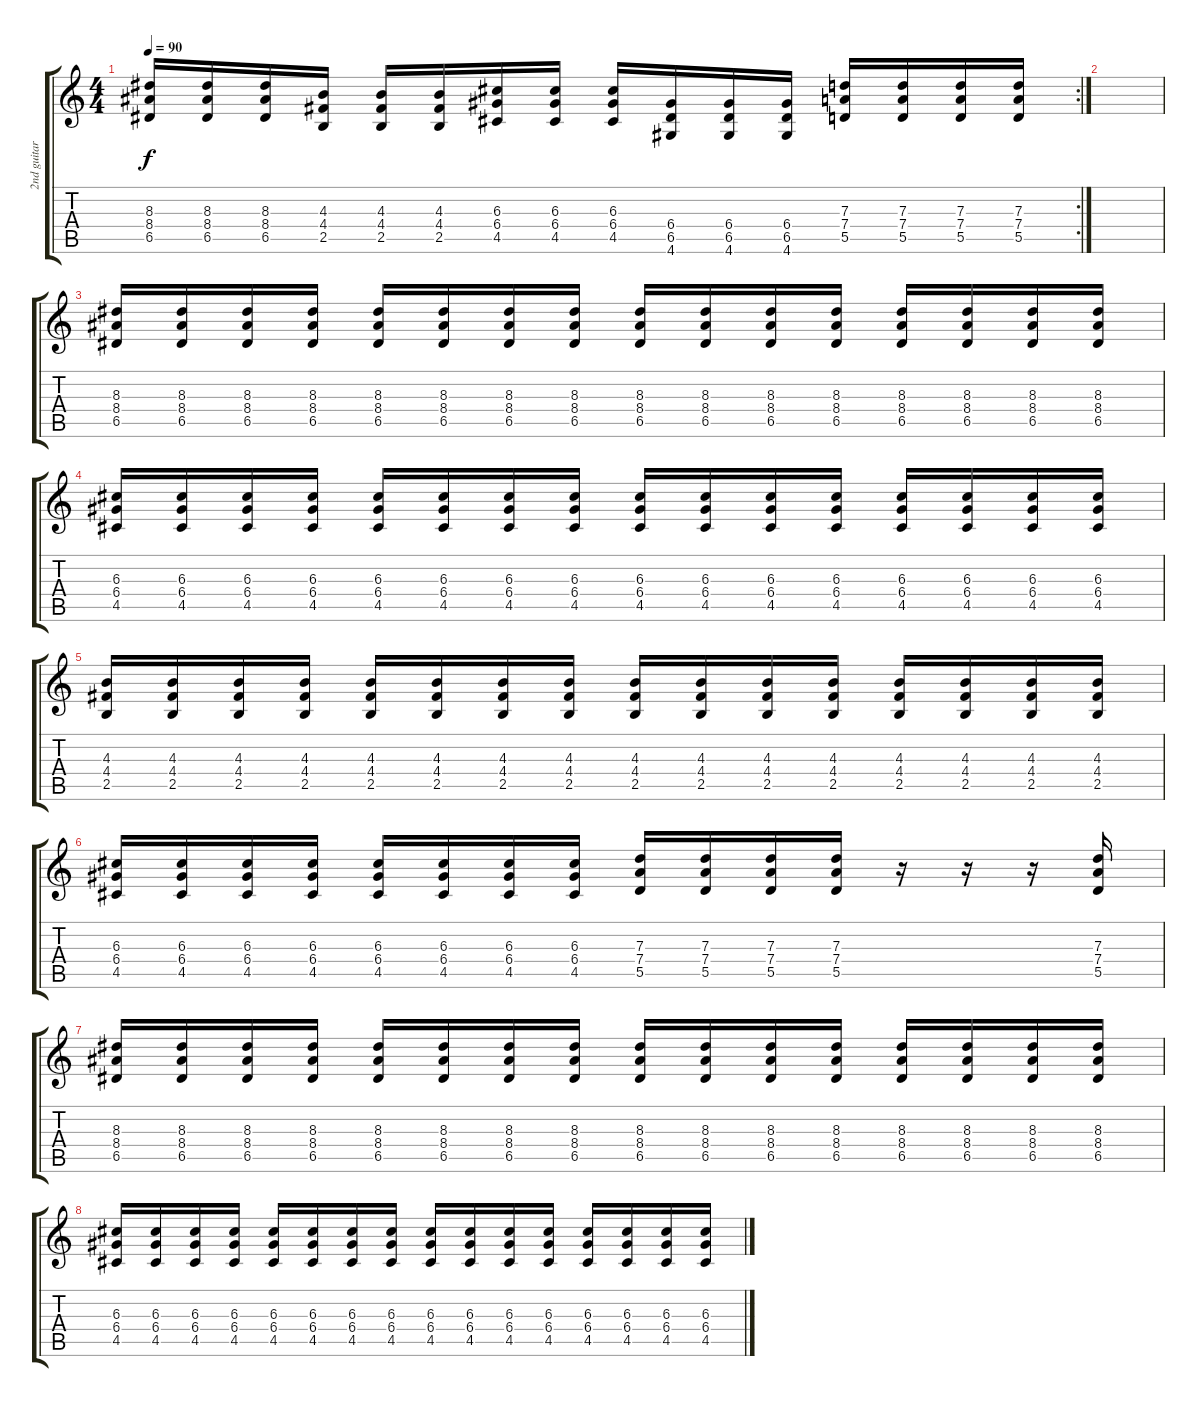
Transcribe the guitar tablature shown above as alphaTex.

\track ("2nd guitar" "2nd guitar") {instrument overdrivenguitar}
\staff {score tabs}
\tuning (E4 B3 G3 D3 A2 E2) {hide}
\rc 2
\ts (4 4)
\tempo 90
\clef g2
\ks c
(8.3 8.4 6.5).16{dy f} (8.3 8.4 6.5).16 (8.3 8.4 6.5).16 (4.3 4.4 2.5).16 (4.3 4.4 2.5).16 (4.3 4.4 2.5).16 (6.3 6.4 4.5).16 (6.3 6.4 4.5).16 (6.3 6.4 4.5).16 (6.4 6.5 4.6).16 (6.4 6.5 4.6).16 (6.4 6.5 4.6).16 (7.3 7.4 5.5).16 (7.3 7.4 5.5).16 (7.3 7.4 5.5).16 (7.3 7.4 5.5).16 |
|
(8.3 8.4 6.5).16 (8.3 8.4 6.5).16 (8.3 8.4 6.5).16 (8.3 8.4 6.5).16 (8.3 8.4 6.5).16 (8.3 8.4 6.5).16 (8.3 8.4 6.5).16 (8.3 8.4 6.5).16 (8.3 8.4 6.5).16 (8.3 8.4 6.5).16 (8.3 8.4 6.5).16 (8.3 8.4 6.5).16 (8.3 8.4 6.5).16 (8.3 8.4 6.5).16 (8.3 8.4 6.5).16 (8.3 8.4 6.5).16 |
(6.3 6.4 4.5).16 (6.3 6.4 4.5).16 (6.3 6.4 4.5).16 (6.3 6.4 4.5).16 (6.3 6.4 4.5).16 (6.3 6.4 4.5).16 (6.3 6.4 4.5).16 (6.3 6.4 4.5).16 (6.3 6.4 4.5).16 (6.3 6.4 4.5).16 (6.3 6.4 4.5).16 (6.3 6.4 4.5).16 (6.3 6.4 4.5).16 (6.3 6.4 4.5).16 (6.3 6.4 4.5).16 (6.3 6.4 4.5).16 |
(4.3 4.4 2.5).16 (4.3 4.4 2.5).16 (4.3 4.4 2.5).16 (4.3 4.4 2.5).16 (4.3 4.4 2.5).16 (4.3 4.4 2.5).16 (4.3 4.4 2.5).16 (4.3 4.4 2.5).16 (4.3 4.4 2.5).16 (4.3 4.4 2.5).16 (4.3 4.4 2.5).16 (4.3 4.4 2.5).16 (4.3 4.4 2.5).16 (4.3 4.4 2.5).16 (4.3 4.4 2.5).16 (4.3 4.4 2.5).16 |
(6.3 6.4 4.5).16 (6.3 6.4 4.5).16 (6.3 6.4 4.5).16 (6.3 6.4 4.5).16 (6.3 6.4 4.5).16 (6.3 6.4 4.5).16 (6.3 6.4 4.5).16 (6.3 6.4 4.5).16 (7.3 7.4 5.5).16 (7.3 7.4 5.5).16 (7.3 7.4 5.5).16 (7.3 7.4 5.5).16 r.16 r.16 r.16 (7.3 7.4 5.5).16 |
(8.3 8.4 6.5).16 (8.3 8.4 6.5).16 (8.3 8.4 6.5).16 (8.3 8.4 6.5).16 (8.3 8.4 6.5).16 (8.3 8.4 6.5).16 (8.3 8.4 6.5).16 (8.3 8.4 6.5).16 (8.3 8.4 6.5).16 (8.3 8.4 6.5).16 (8.3 8.4 6.5).16 (8.3 8.4 6.5).16 (8.3 8.4 6.5).16 (8.3 8.4 6.5).16 (8.3 8.4 6.5).16 (8.3 8.4 6.5).16 |
(6.3 6.4 4.5).16 (6.3 6.4 4.5).16 (6.3 6.4 4.5).16 (6.3 6.4 4.5).16 (6.3 6.4 4.5).16 (6.3 6.4 4.5).16 (6.3 6.4 4.5).16 (6.3 6.4 4.5).16 (6.3 6.4 4.5).16 (6.3 6.4 4.5).16 (6.3 6.4 4.5).16 (6.3 6.4 4.5).16 (6.3 6.4 4.5).16 (6.3 6.4 4.5).16 (6.3 6.4 4.5).16 (6.3 6.4 4.5).16
